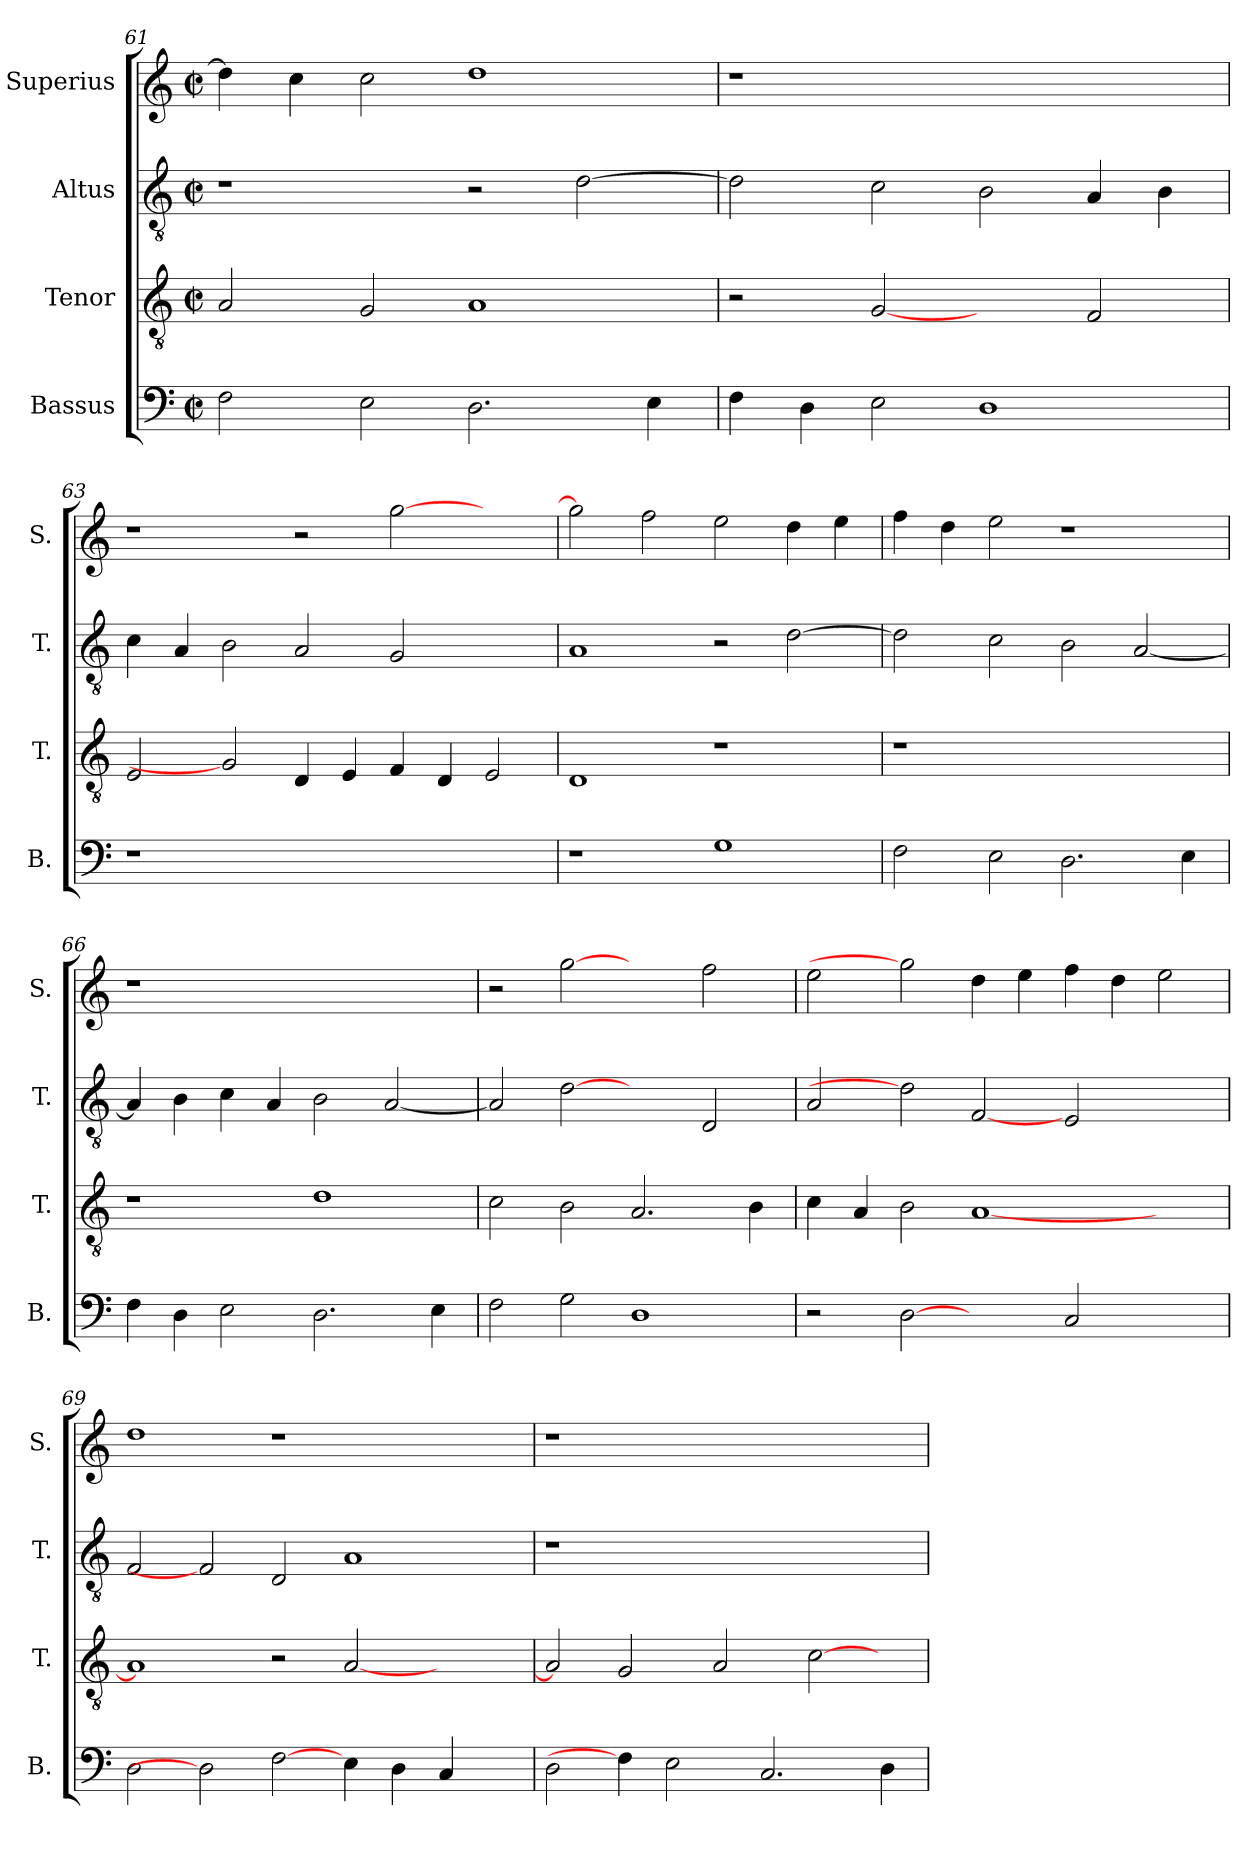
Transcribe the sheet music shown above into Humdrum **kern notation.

**kern	**kern	**kern	**kern
*part4	*part3	*part2	*part1
*staff4	*staff3	*staff2	*staff1
*I"Bassus	*I"Tenor	*I"Altus	*I"Superius
*I'B.	*I'T.	*I'T.	*I'S.
!!LO:PB:g=z
*clefF4	*clefGv2	*clefGv2	*clefG2
*	*ITrd7c12	*ITrd7c12	*
*k[]	*k[]	*k[]	*k[]
*C:	*C:	*C:	*C:
*M2/2	*M2/2	*M2/2	*M2/2
*met(c|)	*met(c|)	*met(c|)	*met(c|)
=61	=61	=61	=61
2Fi\	2AAi/	1r	4ddi\]
.	.	.	4cci\
2Ei\	2GGi/	.	2cci\
2.Di\	1AAi	2r	1ddi
.	.	[>2Di\	.
4Ei\	.	.	.
=62	=62	=62	=62
!	!	!	!LO:N:vis=1
4Fi\	2r	2Di\]	1r
4Di\	.	.	.
2Ei\	[2GGi	2Ci\	.
1Di	2ryy	2BBi\	1ryy
.	2FFi/	4AAi/	.
.	.	4BBi\	.
=63	=63	=63	=63
!LO:N:vis=1	!	!	!
1r	2EEi/	4Ci\	1r
.	.	4AAi/	.
.	2GGi]	2BBi\	.
1.ryy	4DDi/	2AAi/	2r
.	4EEi/	.	.
.	4FFi/	2GGi/	[>2ggi\
.	4DDi/	.	.
.	2EEi/	2ryy	2ryy
=64	=64	=64	=64
1r	1DDi	1AAi	2ggi\]
.	.	.	2ffi\
1Gi	1r	2r	2eei\
.	.	[>2Di\	4ddi\
.	.	.	4eei\
!!LO:LB:g=z
=65	=65	=65	=65
!	!LO:N:vis=1	!	!
2Fi\	1r	2Di\]	4ffi\
.	.	.	4ddi\
2Ei\	.	2Ci\	2eei\
2.Di\	1ryy	2BBi\	1r
.	.	[<2AAi/	.
4Ei\	.	.	.
=66	=66	=66	=66
!	!	!	!LO:N:vis=1
4Fi\	1r	4AAi/]	1r
4Di\	.	4BBi\	.
2Ei\	.	4Ci\	.
.	.	4AAi/	.
2.Di\	1Di	2BBi\	1ryy
.	.	[<2AAi/	.
4Ei\	.	.	.
=67	=67	=67	=67
2Fi\	2Ci\	2AAi/]	2r
2Gi\	2BBi\	[2Di	[2ggi
1Di	2.AAi/	2ryy	2ryy
.	.	2DDi/	2ffi\
.	4BBi\	.	.
=68	=68	=68	=68
2r	4Ci\	2AAi/	2eei\
.	4AAi/	.	.
[2Di	2BBi\	2Di]	2ggi]
2ryy	[<1AAi	[2FFi	4ddi\
.	.	.	4eei\
2Ci/	.	2EEi/	4ffi\
.	.	.	4ddi\
2ryy	2ryy	2ryy	2eei\
!!LO:PB:g=z
=69	=69	=69	=69
2Di\	1AAi]	2FFi/	1ddi
2Di]	.	2FFi]	.
[2Fi\	2r	2DDi/	1r
4Ei\	[<2AAi/	1AAi	.
4Di\	.	.	.
4Ci/	2ryy	.	2ryy
4ryy	.	.	.
=70	=70	=70	=70
!	!	!LO:N:vis=1	!LO:N:vis=1
2Di\	2AAi/]	1r	1r
4Fi\]	2GGi/	.	.
2Ei\	.	.	.
.	2AAi/	1ryy	1ryy
2.Ci/	.	.	.
.	[>2Ci\	.	.
4Di\	4ryy	4ryy	4ryy
=	=	=	=
*-	*-	*-	*-
